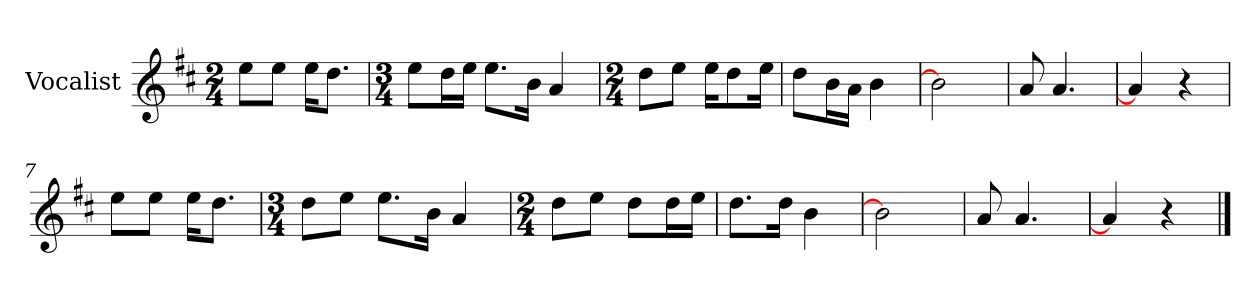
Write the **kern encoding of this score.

**kern
*part1
*staff1
*I"Vocalist
*k[f#c#]
*D:
*M2/4
=
8eeL
8eeJ
16eeKL
8.ddJ
=1
*M3/4
8eeL
16ddL
16eeJJ
8.eeL
16bJk
4a
=2
*M2/4
8ddL
8eeJ
16eeKL
8dd
16eeJk
=3
8ddL
16bL
16aJJ
4b
=4
2b]
=5
8a
4.a
=6
4a]
4r
=7
8eeL
8eeJ
16eeKL
8.ddJ
=8
*M3/4
8ddL
8eeJ
8.eeL
16bJk
4a
=9
*M2/4
8ddL
8eeJ
8ddL
16ddL
16eeJJ
=10
8.ddL
16ddJk
4b
=11
2b]
=12
8a
4.a
=13
4a]
4r
==
*-
